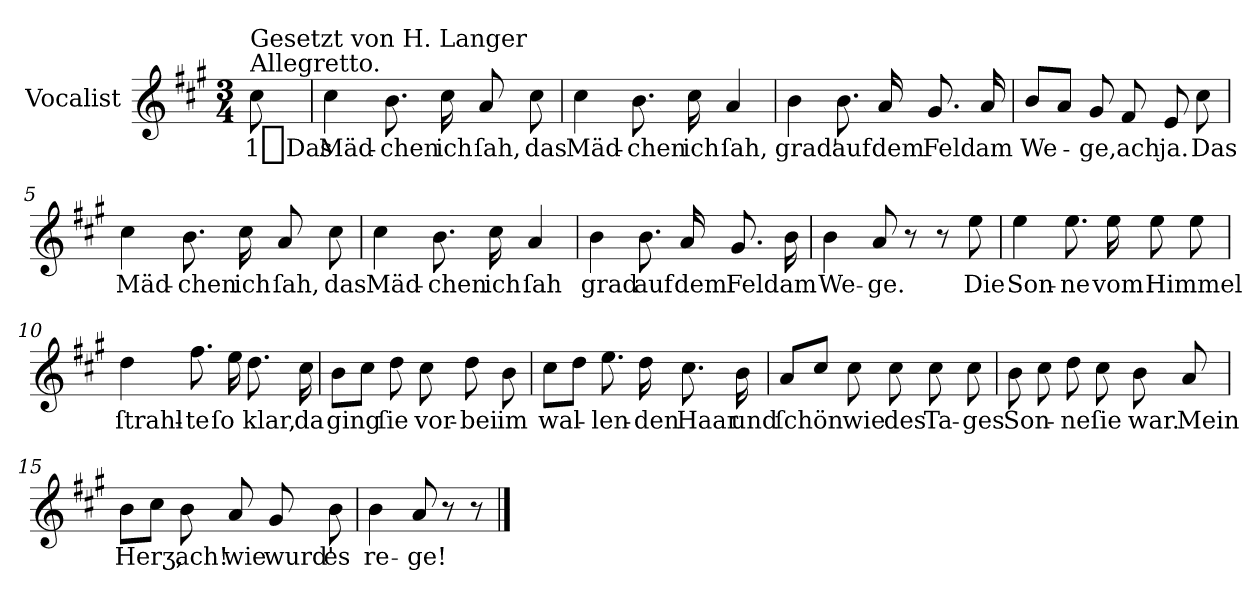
**kern	**text
*part1	*part1
*staff1	*staff1
*I"Vocalist	*
*k[f#c#g#]	*
*A:	*
*M3/4	*
=	=
!LO:TX:a:t=Allegretto.	!
!LO:TX:a:t=Gesetzt von H. Langer	!
8cc#	1_Das
=1	=1
4cc#	Mäd-
8.b	-chen
16cc#	ich
8a	ſah,
8cc#	das
=2	=2
4cc#	Mäd-
8.b	-chen
16cc#	ich
4a	ſah,
=3	=3
4b	grad'
8.b	auf
16a	dem
8.g#	Feld
16a	am
=4	=4
8bL	We-
8aJ	.
8g#	-ge,
8f#	ach
8e	ja.
8cc#	Das
=5	=5
4cc#	Mäd-
8.b	-chen
16cc#	ich
8a	ſah,
8cc#	das
=6	=6
4cc#	Mäd-
8.b	-chen
16cc#	ich
4a	ſah
=7	=7
4b	grad
8.b	auf
16a	dem
8.g#	Feld
16b	am
=8	=8
4b	We-
8a	-ge.
8r	.
8r	.
8ee	Die
=9	=9
4ee	Son-
8.ee	-ne
16ee	vom
8ee	Himmel
8ee	.
=10	=10
4dd	ſtrahl-
8.ff#	-te
16ee	ſo
8.dd	klar,
16cc#	da
=11	=11
8bL	ging
8cc#J	.
8dd	ſie
8cc#	vor-
8dd	-bei
8b	im
=12	=12
8cc#L	wal-
8ddJ	.
8.ee	-len-
16dd	-den
8.cc#	Haar
16b	und
=13	=13
8a/L	ſchön
8cc#J	.
8cc#	wie
8cc#	des
8cc#	Ta-
8cc#	-ges
=14	=14
8b	Son-
8cc#	.
8dd	-ne
8cc#	ſie
8b	war.
8a	Mein
=15	=15
8bL	Herʒ,
8cc#J	.
8b	ach!
8a	wie
8g#	wurd'
8b	es
=16	=16
4b	re-
8a	-ge!
8r	.
8r	.
==	==
*-	*-
